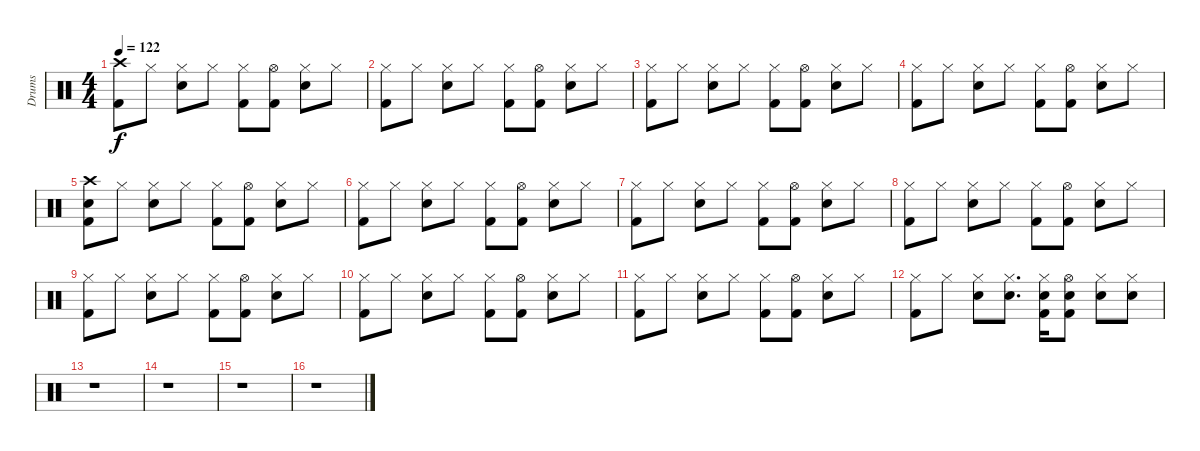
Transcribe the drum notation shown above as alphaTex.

\track ("Drums" "Drums") {mute instrument percussion}
\staff {score}
\articulation defaults
\ts (4 4)
\tempo 122
\clef neutral
\ks c
("Crash high (hit)" "Kick (hit) 2").8{dy f} "Hi-Hat (closed)".8 ("Hi-Hat (closed)" "Electric Snare (hit)").8 "Hi-Hat (closed)".8 ("Hi-Hat (closed)" "Kick (hit) 2").8 ("Hi-Hat (open)" "Kick (hit) 2").8 ("Hi-Hat (closed)" "Electric Snare (hit)").8 "Hi-Hat (closed)".8 |
("Hi-Hat (closed)" "Kick (hit) 2").8 "Hi-Hat (closed)".8 ("Hi-Hat (closed)" "Electric Snare (hit)").8 "Hi-Hat (closed)".8 ("Hi-Hat (closed)" "Kick (hit) 2").8 ("Hi-Hat (open)" "Kick (hit) 2").8 ("Hi-Hat (closed)" "Electric Snare (hit)").8 "Hi-Hat (closed)".8 |
("Hi-Hat (closed)" "Kick (hit) 2").8 "Hi-Hat (closed)".8 ("Hi-Hat (closed)" "Electric Snare (hit)").8 "Hi-Hat (closed)".8 ("Hi-Hat (closed)" "Kick (hit) 2").8 ("Hi-Hat (open)" "Kick (hit) 2").8 ("Hi-Hat (closed)" "Electric Snare (hit)").8 "Hi-Hat (closed)".8 |
("Hi-Hat (closed)" "Kick (hit) 2").8 "Hi-Hat (closed)".8 ("Hi-Hat (closed)" "Electric Snare (hit)").8 "Hi-Hat (closed)".8 ("Hi-Hat (closed)" "Kick (hit) 2").8 ("Hi-Hat (open)" "Kick (hit) 2").8 ("Hi-Hat (closed)" "Electric Snare (hit)").8 "Hi-Hat (closed)".8 |
("Crash high (hit)" "Electric Snare (hit)" "Kick (hit) 2").8 "Hi-Hat (closed)".8 ("Hi-Hat (closed)" "Electric Snare (hit)").8 "Hi-Hat (closed)".8 ("Hi-Hat (closed)" "Kick (hit) 2").8 ("Hi-Hat (open)" "Kick (hit) 2").8 ("Hi-Hat (closed)" "Electric Snare (hit)").8 "Hi-Hat (closed)".8 |
("Hi-Hat (closed)" "Kick (hit) 2").8 "Hi-Hat (closed)".8 ("Hi-Hat (closed)" "Electric Snare (hit)").8 "Hi-Hat (closed)".8 ("Hi-Hat (closed)" "Kick (hit) 2").8 ("Hi-Hat (open)" "Kick (hit) 2").8 ("Hi-Hat (closed)" "Electric Snare (hit)").8 "Hi-Hat (closed)".8 |
("Hi-Hat (closed)" "Kick (hit) 2").8 "Hi-Hat (closed)".8 ("Hi-Hat (closed)" "Electric Snare (hit)").8 "Hi-Hat (closed)".8 ("Hi-Hat (closed)" "Kick (hit) 2").8 ("Hi-Hat (open)" "Kick (hit) 2").8 ("Hi-Hat (closed)" "Electric Snare (hit)").8 "Hi-Hat (closed)".8 |
("Hi-Hat (closed)" "Kick (hit) 2").8 "Hi-Hat (closed)".8 ("Hi-Hat (closed)" "Electric Snare (hit)").8 "Hi-Hat (closed)".8 ("Hi-Hat (closed)" "Kick (hit) 2").8 ("Hi-Hat (open)" "Kick (hit) 2").8 ("Hi-Hat (closed)" "Electric Snare (hit)").8 "Hi-Hat (closed)".8 |
("Hi-Hat (closed)" "Kick (hit) 2").8 "Hi-Hat (closed)".8 ("Hi-Hat (closed)" "Electric Snare (hit)").8 "Hi-Hat (closed)".8 ("Hi-Hat (closed)" "Kick (hit) 2").8 ("Hi-Hat (open)" "Kick (hit) 2").8 ("Hi-Hat (closed)" "Electric Snare (hit)").8 "Hi-Hat (closed)".8 |
("Hi-Hat (closed)" "Kick (hit) 2").8 "Hi-Hat (closed)".8 ("Hi-Hat (closed)" "Electric Snare (hit)").8 "Hi-Hat (closed)".8 ("Hi-Hat (closed)" "Kick (hit) 2").8 ("Hi-Hat (open)" "Kick (hit) 2").8 ("Hi-Hat (closed)" "Electric Snare (hit)").8 "Hi-Hat (closed)".8 |
("Hi-Hat (closed)" "Kick (hit) 2").8 "Hi-Hat (closed)".8 ("Hi-Hat (closed)" "Electric Snare (hit)").8 "Hi-Hat (closed)".8 ("Hi-Hat (closed)" "Kick (hit) 2").8 ("Hi-Hat (open)" "Kick (hit) 2").8 ("Hi-Hat (closed)" "Electric Snare (hit)").8 "Hi-Hat (closed)".8 |
("Hi-Hat (closed)" "Kick (hit) 2").8 "Hi-Hat (closed)".8 ("Hi-Hat (closed)" "Electric Snare (hit)").8 ("Hi-Hat (closed)" "Electric Snare (hit)").8{d} ("Hi-Hat (closed)" "Electric Snare (hit)" "Kick (hit) 2").16 ("Hi-Hat (open)" "Electric Snare (hit)" "Kick (hit) 2").8 ("Hi-Hat (closed)" "Electric Snare (hit)").8 ("Hi-Hat (closed)" "Electric Snare (hit)").8 |
r.1 |
r.1 |
r.1 |
r.1
